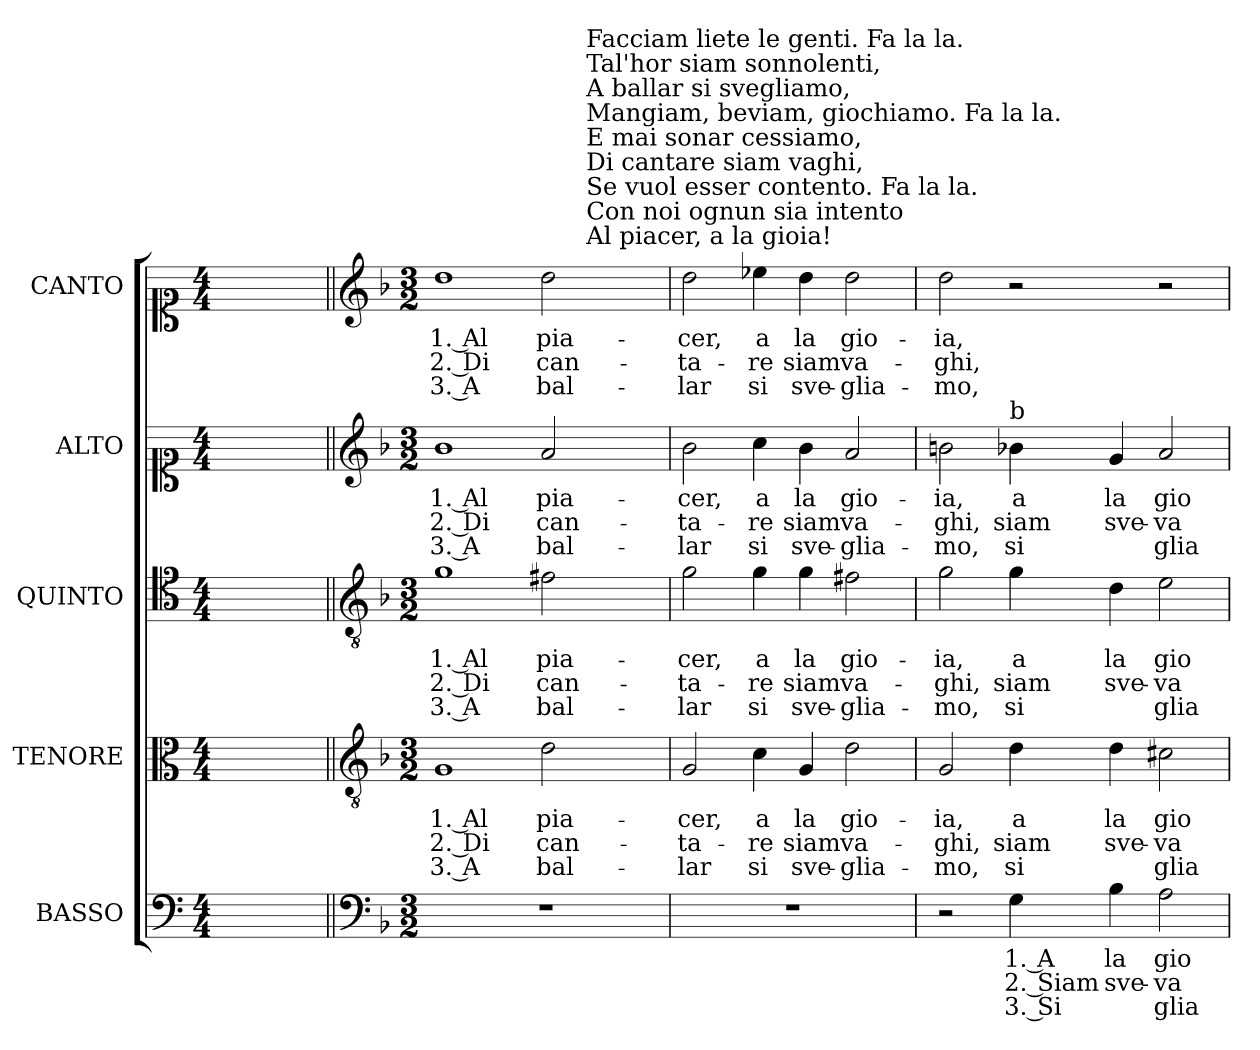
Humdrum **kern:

**kern	**text	**text	**text	**kern	**text	**text	**text	**kern	**text	**text	**text	**kern	**text	**text	**text	**kern	**text	**text	**text
*part5	*part5	*part5	*part5	*part4	*part4	*part4	*part4	*part3	*part3	*part3	*part3	*part2	*part2	*part2	*part2	*part1	*part1	*part1	*part1
*staff5	*staff5	*staff5	*staff5	*staff4	*staff4	*staff4	*staff4	*staff3	*staff3	*staff3	*staff3	*staff2	*staff2	*staff2	*staff2	*staff1	*staff1	*staff1	*staff1
*I"BASSO	*	*	*	*I"TENORE	*	*	*	*I"QUINTO	*	*	*	*I"ALTO	*	*	*	*I"CANTO	*	*	*
*I'B	*	*	*	*	*	*	*	*I'T	*	*	*	*	*	*	*	*	*	*	*
!!LO:PB:g=z
*clefF4	*	*	*	*clefC3	*	*	*	*clefC4	*	*	*	*clefC1	*	*	*	*clefC1	*	*	*
*	*	*	*	*ITrd7c12	*	*	*	*ITrd7c12	*	*	*	*	*	*	*	*	*	*	*
*k[]	*	*	*	*k[]	*	*	*	*k[]	*	*	*	*k[]	*	*	*	*k[]	*	*	*
*C:	*	*	*	*C:	*	*	*	*C:	*	*	*	*C:	*	*	*	*C:	*	*	*
*M4/4	*	*	*	*M4/4	*	*	*	*M4/4	*	*	*	*M4/4	*	*	*	*M4/4	*	*	*
=1	=1	=1	=1	=1	=1	=1	=1	=1	=1	=1	=1	=1	=1	=1	=1	=1	=1	=1	=1
1ryy	.	.	.	1ryy	.	.	.	1ryy	.	.	.	1ryy	.	.	.	1ryy	.	.	.
=1||	=1||	=1||	=1||	=1||	=1||	=1||	=1||	=1||	=1||	=1||	=1||	=1||	=1||	=1||	=1||	=1||	=1||	=1||	=1||
*clefF4	*	*	*	*clefGv2	*	*	*	*clefGv2	*	*	*	*clefG2	*	*	*	*clefG2	*	*	*
*k[b-]	*	*	*	*k[b-]	*	*	*	*k[b-]	*	*	*	*k[b-]	*	*	*	*k[b-]	*	*	*
*d:	*	*	*	*d:	*	*	*	*d:	*	*	*	*d:	*	*	*	*d:	*	*	*
*M3/2	*	*	*	*M3/2	*	*	*	*M3/2	*	*	*	*M3/2	*	*	*	*M3/2	*	*	*
!LO:N:vis=1	!	!	!	!	!	!	!	!	!	!	!	!	!	!	!	!	!	!	!
!	!	!	!	!	!LO:LY:b:color=#000000	!LO:LY:b:color=#000000	!LO:LY:b:color=#000000	!	!	!	!	!	!	!	!	!	!	!	!
!	!	!	!	!	!	!	!	!	!LO:LY:b:color=#000000	!LO:LY:b:color=#000000	!LO:LY:b:color=#000000	!	!	!	!	!	!	!	!
!	!	!	!	!	!	!	!	!	!	!	!	!	!LO:LY:b:color=#000000	!LO:LY:b:color=#000000	!LO:LY:b:color=#000000	!	!	!	!
*	*	*	*	*	*	*	*	*	*	*	*	*	*	*	*	*MM300	*	*	*
!	!	!	!	!	!	!	!	!	!	!	!	!	!	!	!	!	!LO:LY:b:color=#000000	!LO:LY:b:color=#000000	!LO:LY:b:color=#000000
*	*	*	*	*	*	*	*	*	*	*	*	*	*	*	*	*^	*	*	*
1.r	.	.	.	1GGi	1. Al	2. Di	3. A	1Gi	1. Al	2. Di	3. A	1b-i	1. Al	2. Di	3. A	1ddi	1ryy	1. Al	2. Di	3. A
!	!	!	!	!	!LO:LY:b:color=#000000	!LO:LY:b:color=#000000	!LO:LY:b:color=#000000	!	!	!	!	!	!	!	!	!	!	!	!	!
!	!	!	!	!	!	!	!	!	!LO:LY:b:color=#000000	!LO:LY:b:color=#000000	!LO:LY:b:color=#000000	!	!	!	!	!	!	!	!	!
!	!	!	!	!	!	!	!	!	!	!	!	!	!LO:LY:b:color=#000000	!LO:LY:b:color=#000000	!LO:LY:b:color=#000000	!	!	!	!	!
!	!	!	!	!	!	!	!	!	!	!	!	!	!	!	!	!	!	!LO:LY:b:color=#000000	!LO:LY:b:color=#000000	!LO:LY:b:color=#000000
.	.	.	.	2Di\	pia-	can-	bal-	2F#Xi\	pia-	can-	bal-	2ai/	pia-	can-	bal-	2ddi\	16ryy	pia-	can-	bal-
.	.	.	.	.	.	.	.	.	.	.	.	.	.	.	.	.	32ryy	.	.	.
.	.	.	.	.	.	.	.	.	.	.	.	.	.	.	.	.	64ryy	.	.	.
.	.	.	.	.	.	.	.	.	.	.	.	.	.	.	.	.	256ryy	.	.	.
!	!	!	!	!	!	!	!	!	!	!	!	!	!	!	!	!	!LO:TX:a:t=Al piacer, a la gioia!	!	!	!
!	!	!	!	!	!	!	!	!	!	!	!	!	!	!	!	!	!LO:TX:t=Con noi ognun sia intento	!	!	!
!	!	!	!	!	!	!	!	!	!	!	!	!	!	!	!	!	!LO:TX:t=Se vuol esser contento. Fa la la.	!	!	!
!	!	!	!	!	!	!	!	!	!	!	!	!	!	!	!	!	!LO:TX:t=Di cantare siam vaghi,	!	!	!
!	!	!	!	!	!	!	!	!	!	!	!	!	!	!	!	!	!LO:TX:t=E mai sonar cessiamo,	!	!	!
!	!	!	!	!	!	!	!	!	!	!	!	!	!	!	!	!	!LO:TX:t=Mangiam, beviam, giochiamo. Fa la la.	!	!	!
!	!	!	!	!	!	!	!	!	!	!	!	!	!	!	!	!	!LO:TX:t=A ballar si svegliamo,	!	!	!
!	!	!	!	!	!	!	!	!	!	!	!	!	!	!	!	!	!LO:TX:t=Tal'hor siam sonnolenti,	!	!	!
!	!	!	!	!	!	!	!	!	!	!	!	!	!	!	!	!	!LO:TX:t=Facciam liete le genti. Fa la la.	!	!	!
.	.	.	.	.	.	.	.	.	.	.	.	.	.	.	.	.	4ryy	.	.	.
.	.	.	.	.	.	.	.	.	.	.	.	.	.	.	.	.	8ryy	.	.	.
.	.	.	.	.	.	.	.	.	.	.	.	.	.	.	.	.	128.ryy	.	.	.
=2	=2	=2	=2	=2	=2	=2	=2	=2	=2	=2	=2	=2	=2	=2	=2	=2	=2	=2	=2	=2
!LO:N:vis=1	!	!	!	!	!	!	!	!	!	!	!	!	!	!	!	!	!	!	!	!
*	*	*	*	*	*	*	*	*	*	*	*	*	*	*	*	*v	*v	*	*	*
*	*	*	*	*	*	*	*	*	*	*	*	*	*	*	*	*^	*	*	*
!	!	!	!	!	!LO:LY:b:color=#000000	!LO:LY:b:color=#000000	!LO:LY:b:color=#000000	!	!	!	!	!	!	!	!	!	!	!	!	!
*	*	*	*	*	*	*	*	*	*	*	*	*	*	*	*	*v	*v	*	*	*
*	*	*	*	*	*	*	*	*	*	*	*	*	*	*	*	*^	*	*	*
!	!	!	!	!	!	!	!	!	!LO:LY:b:color=#000000	!LO:LY:b:color=#000000	!LO:LY:b:color=#000000	!	!	!	!	!	!	!	!	!
*	*	*	*	*	*	*	*	*	*	*	*	*	*	*	*	*v	*v	*	*	*
*	*	*	*	*	*	*	*	*	*	*	*	*	*	*	*	*^	*	*	*
!	!	!	!	!	!	!	!	!	!	!	!	!	!LO:LY:b:color=#000000	!LO:LY:b:color=#000000	!LO:LY:b:color=#000000	!	!	!	!	!
*	*	*	*	*	*	*	*	*	*	*	*	*	*	*	*	*v	*v	*	*	*
*	*	*	*	*	*	*	*	*	*	*	*	*	*	*	*	*^	*	*	*
!	!	!	!	!	!	!	!	!	!	!	!	!	!	!	!	!	!	!LO:LY:b:color=#000000	!LO:LY:b:color=#000000	!LO:LY:b:color=#000000
*	*	*	*	*	*	*	*	*	*	*	*	*	*	*	*	*v	*v	*	*	*
1.r	.	.	.	2GGi/	-cer,	-ta-	-lar	2Gi\	-cer,	-ta-	-lar	2b-i\	-cer,	-ta-	-lar	2ddi\	-cer,	-ta-	-lar
!	!	!	!	!	!LO:LY:b:color=#000000	!LO:LY:b:color=#000000	!LO:LY:b:color=#000000	!	!	!	!	!	!	!	!	!	!	!	!
!	!	!	!	!	!	!	!	!	!LO:LY:b:color=#000000	!LO:LY:b:color=#000000	!LO:LY:b:color=#000000	!	!	!	!	!	!	!	!
!	!	!	!	!	!	!	!	!	!	!	!	!	!LO:LY:b:color=#000000	!LO:LY:b:color=#000000	!LO:LY:b:color=#000000	!	!	!	!
!	!	!	!	!	!	!	!	!	!	!	!	!	!	!	!	!	!LO:LY:b:color=#000000	!LO:LY:b:color=#000000	!LO:LY:b:color=#000000
.	.	.	.	4Ci\	a	-re	si	4Gi\	a	-re	si	4cci\	a	-re	si	4ee-Xi\	a	-re	si
!	!	!	!	!	!LO:LY:b:color=#000000	!LO:LY:b:color=#000000	!LO:LY:b:color=#000000	!	!	!	!	!	!	!	!	!	!	!	!
!	!	!	!	!	!	!	!	!	!LO:LY:b:color=#000000	!LO:LY:b:color=#000000	!LO:LY:b:color=#000000	!	!	!	!	!	!	!	!
!	!	!	!	!	!	!	!	!	!	!	!	!	!LO:LY:b:color=#000000	!LO:LY:b:color=#000000	!LO:LY:b:color=#000000	!	!	!	!
!	!	!	!	!	!	!	!	!	!	!	!	!	!	!	!	!	!LO:LY:b:color=#000000	!LO:LY:b:color=#000000	!LO:LY:b:color=#000000
.	.	.	.	4GGi/	la	siam	sve-	4Gi\	la	siam	sve-	4b-i\	la	siam	sve-	4ddi\	la	siam	sve-
!	!	!	!	!	!LO:LY:b:color=#000000	!LO:LY:b:color=#000000	!LO:LY:b:color=#000000	!	!	!	!	!	!	!	!	!	!	!	!
!	!	!	!	!	!	!	!	!	!LO:LY:b:color=#000000	!LO:LY:b:color=#000000	!LO:LY:b:color=#000000	!	!	!	!	!	!	!	!
!	!	!	!	!	!	!	!	!	!	!	!	!	!LO:LY:b:color=#000000	!LO:LY:b:color=#000000	!LO:LY:b:color=#000000	!	!	!	!
!	!	!	!	!	!	!	!	!	!	!	!	!	!	!	!	!	!LO:LY:b:color=#000000	!LO:LY:b:color=#000000	!LO:LY:b:color=#000000
.	.	.	.	2Di\	gio-	va-	-glia-	2F#Xi\	gio-	va-	-glia-	2ai/	gio-	va-	-glia-	2ddi\	gio-	va-	-glia-
=3	=3	=3	=3	=3	=3	=3	=3	=3	=3	=3	=3	=3	=3	=3	=3	=3	=3	=3	=3
!	!	!	!	!	!LO:LY:b:color=#000000	!LO:LY:b:color=#000000	!LO:LY:b:color=#000000	!	!	!	!	!	!	!	!	!	!	!	!
!	!	!	!	!	!	!	!	!	!LO:LY:b:color=#000000	!LO:LY:b:color=#000000	!LO:LY:b:color=#000000	!	!	!	!	!	!	!	!
!	!	!	!	!	!	!	!	!	!	!	!	!	!LO:LY:b:color=#000000	!LO:LY:b:color=#000000	!LO:LY:b:color=#000000	!	!	!	!
!	!	!	!	!	!	!	!	!	!	!	!	!	!	!	!	!	!LO:LY:b:color=#000000	!LO:LY:b:color=#000000	!LO:LY:b:color=#000000
2r	.	.	.	2GGi/	-ia,	-ghi,	-mo,	2Gi\	-ia,	-ghi,	-mo,	2bni\	-ia,	-ghi,	-mo,	2ddi\	-ia,	-ghi,	-mo,
!	!LO:LY:b:color=#000000	!LO:LY:b:color=#000000	!LO:LY:b:color=#000000	!	!	!	!	!	!	!	!	!	!	!	!	!	!	!	!
!	!	!	!	!	!LO:LY:b:color=#000000	!LO:LY:b:color=#000000	!LO:LY:b:color=#000000	!	!	!	!	!	!	!	!	!	!	!	!
!	!	!	!	!	!	!	!	!	!LO:LY:b:color=#000000	!LO:LY:b:color=#000000	!LO:LY:b:color=#000000	!	!	!	!	!	!	!	!
!	!	!	!	!	!	!	!	!	!	!	!	!LO:TX:a:t=b	!	!	!	!	!	!	!
!	!	!	!	!	!	!	!	!	!	!	!	!	!LO:LY:b:color=#000000	!LO:LY:b:color=#000000	!LO:LY:b:color=#000000	!	!	!	!
4Gi\	1. A	2. Siam	3. Si	4Di\	a	siam	si	4Gi\	a	siam	si	4b-i\	a	siam	si	2r	.	.	.
!	!LO:LY:b:color=#000000	!LO:LY:b:color=#000000	!	!	!	!	!	!	!	!	!	!	!	!	!	!	!	!	!
!	!	!	!	!	!LO:LY:b:color=#000000	!LO:LY:b:color=#000000	!	!	!	!	!	!	!	!	!	!	!	!	!
!	!	!	!	!	!	!	!	!	!LO:LY:b:color=#000000	!LO:LY:b:color=#000000	!	!	!	!	!	!	!	!	!
!	!	!	!	!	!	!	!	!	!	!	!	!	!LO:LY:b:color=#000000	!LO:LY:b:color=#000000	!	!	!	!	!
4B-i\	la	sve-	.	4Di\	la	sve-	.	4Di\	la	sve-	.	4gi/	la	sve-	.	.	.	.	.
!	!LO:LY:b:color=#000000	!LO:LY:b:color=#000000	!LO:LY:b:color=#000000	!	!	!	!	!	!	!	!	!	!	!	!	!	!	!	!
!	!	!	!	!	!LO:LY:b:color=#000000	!LO:LY:b:color=#000000	!LO:LY:b:color=#000000	!	!	!	!	!	!	!	!	!	!	!	!
!	!	!	!	!	!	!	!	!	!LO:LY:b:color=#000000	!LO:LY:b:color=#000000	!LO:LY:b:color=#000000	!	!	!	!	!	!	!	!
!	!	!	!	!	!	!	!	!	!	!	!	!	!LO:LY:b:color=#000000	!LO:LY:b:color=#000000	!LO:LY:b:color=#000000	!	!	!	!
2Ai\	gio-	va-	-glia-	2C#Xi\	gio-	va-	-glia-	2Ei\	gio-	va-	-glia-	2ai/	gio-	va-	-glia-	2r	.	.	.
=	=	=	=	=	=	=	=	=	=	=	=	=	=	=	=	=	=	=	=
*-	*-	*-	*-	*-	*-	*-	*-	*-	*-	*-	*-	*-	*-	*-	*-	*-	*-	*-	*-
